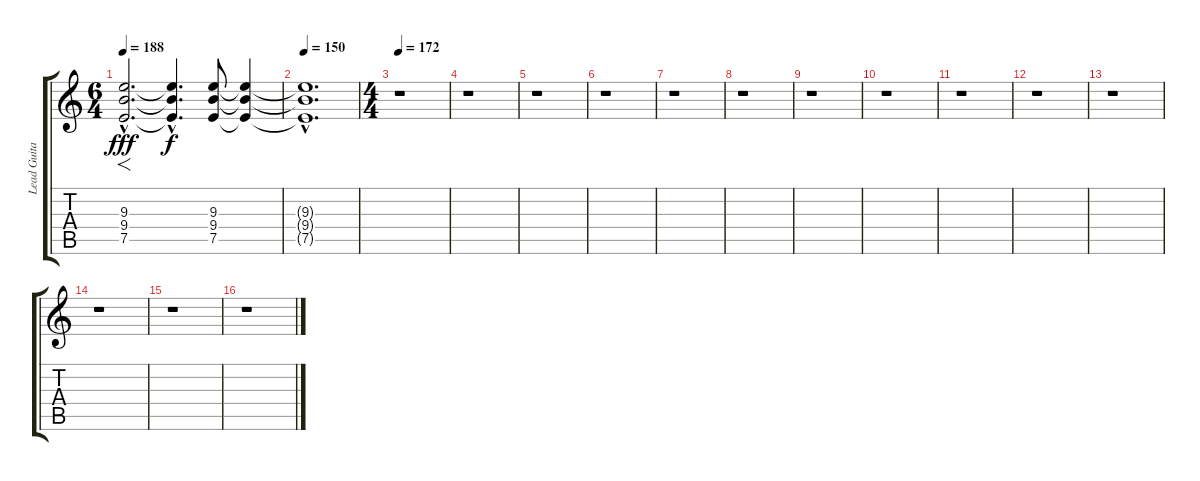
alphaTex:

\track ("Lead Guitar 1" "Lead Guita") {instrument overdrivenguitar}
\staff {score tabs}
\tuning (E4 B3 G3 D3 A2 E2) {hide}
\ts (6 4)
\tempo 188
\clef g2
\ks c
(9.3{hac} 9.4{hac} 7.5{hac}).2{f d dy fff} (9.3{hac t} 9.4{hac t} 7.5{hac t}).4{d dy f} (9.3 9.4 7.5).8 (9.3{t} 9.4{t} 7.5{t}).4 |
\tempo 150
(9.3{hac t} 9.4{hac t} 7.5{hac t}).1{d} |
\ts (4 4)
\tempo 172
r.1 |
r.1 |
r.1 |
r.1 |
r.1 |
r.1 |
r.1 |
r.1 |
r.1 |
r.1 |
r.1 |
r.1 |
r.1 |
r.1
